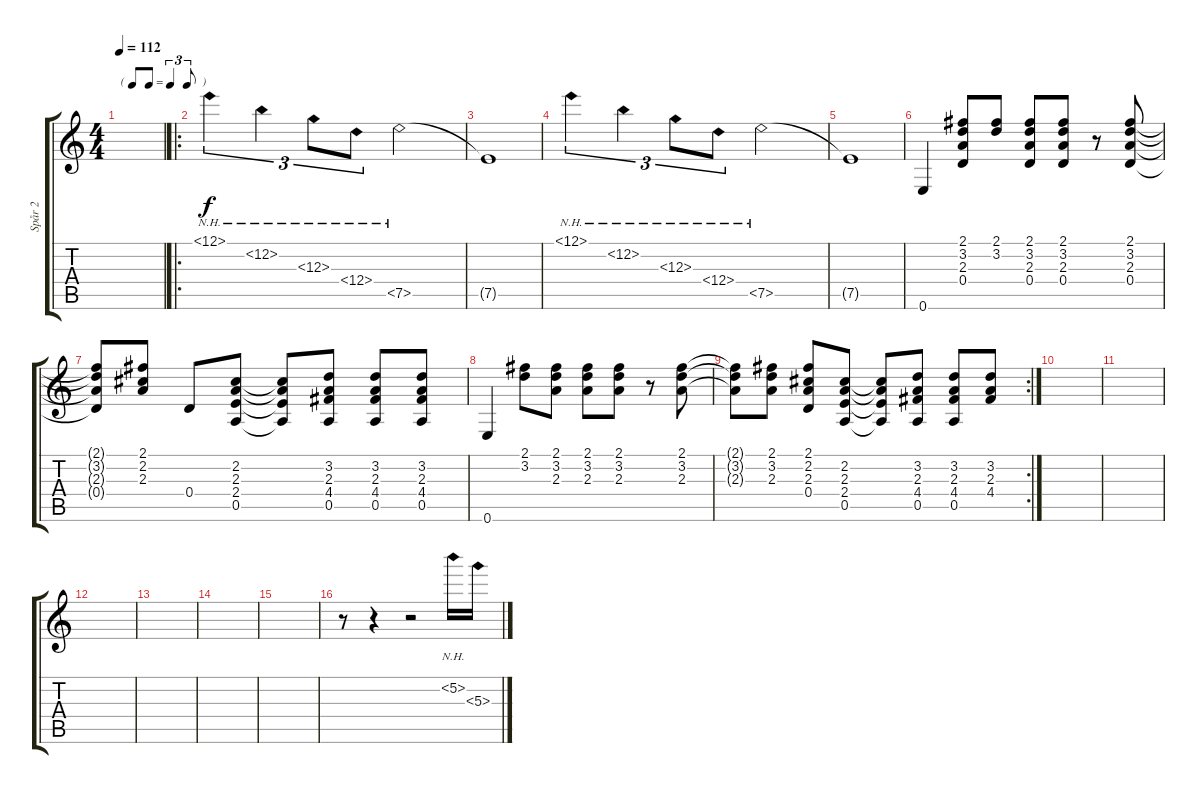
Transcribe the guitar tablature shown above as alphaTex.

\track ("Spår 2" "Spår 2") {instrument acousticguitarsteel}
\staff {score tabs}
\tuning (E4 B3 G3 D3 A2 E2) {hide}
\ts (4 4)
\tf triplet8th
\tempo 112
\clef g2
\ks c
|
\ro
12.1{nh}.4{tu (3 2)} 12.2{nh}.4{tu (3 2)} 12.3{nh}.8{tu (3 2)} 12.4{nh}.8{tu (3 2)} 7.5{nh}.2 |
7.5{t}.1 |
12.1{nh}.4{tu (3 2)} 12.2{nh}.4{tu (3 2)} 12.3{nh}.8{tu (3 2)} 12.4{nh}.8{tu (3 2)} 7.5{nh}.2 |
7.5{t}.1 |
0.6.4 (2.1 3.2 2.3 0.4).8 (2.1 3.2).8 (2.1 3.2 2.3 0.4).8 (2.1 3.2 2.3 0.4).8 r.8 (2.1 3.2 2.3 0.4).8 |
(2.1{t} 3.2{t} 2.3{t} 0.4{t}).8 (2.1 2.2 2.3).8 0.4.8 (2.2 2.3 2.4 0.5).8 (2.2{t} 2.3{t} 2.4{t} 0.5{t}).8 (3.2 2.3 4.4 0.5).8 (3.2 2.3 4.4 0.5).8 (3.2 2.3 4.4 0.5).8 |
0.6.4 (2.1 3.2).8 (2.1 3.2 2.3).8 (2.1 3.2 2.3).8 (2.1 3.2 2.3).8 r.8 (2.1 3.2 2.3).8 |
\rc 2
(2.1{t} 3.2{t} 2.3{t}).8 (2.1 3.2 2.3).8 (2.1 2.2 2.3 0.4).8 (2.2 2.3 2.4 0.5).8 (2.2{t} 2.3{t} 2.4{t} 0.5{t}).8 (3.2 2.3 4.4 0.5).8 (3.2 2.3 4.4 0.5).8 (3.2 2.3 4.4).8 |
|
|
|
|
|
|
r.8 r.4 r.2 5.2{nh}.16 5.3{nh}.16
